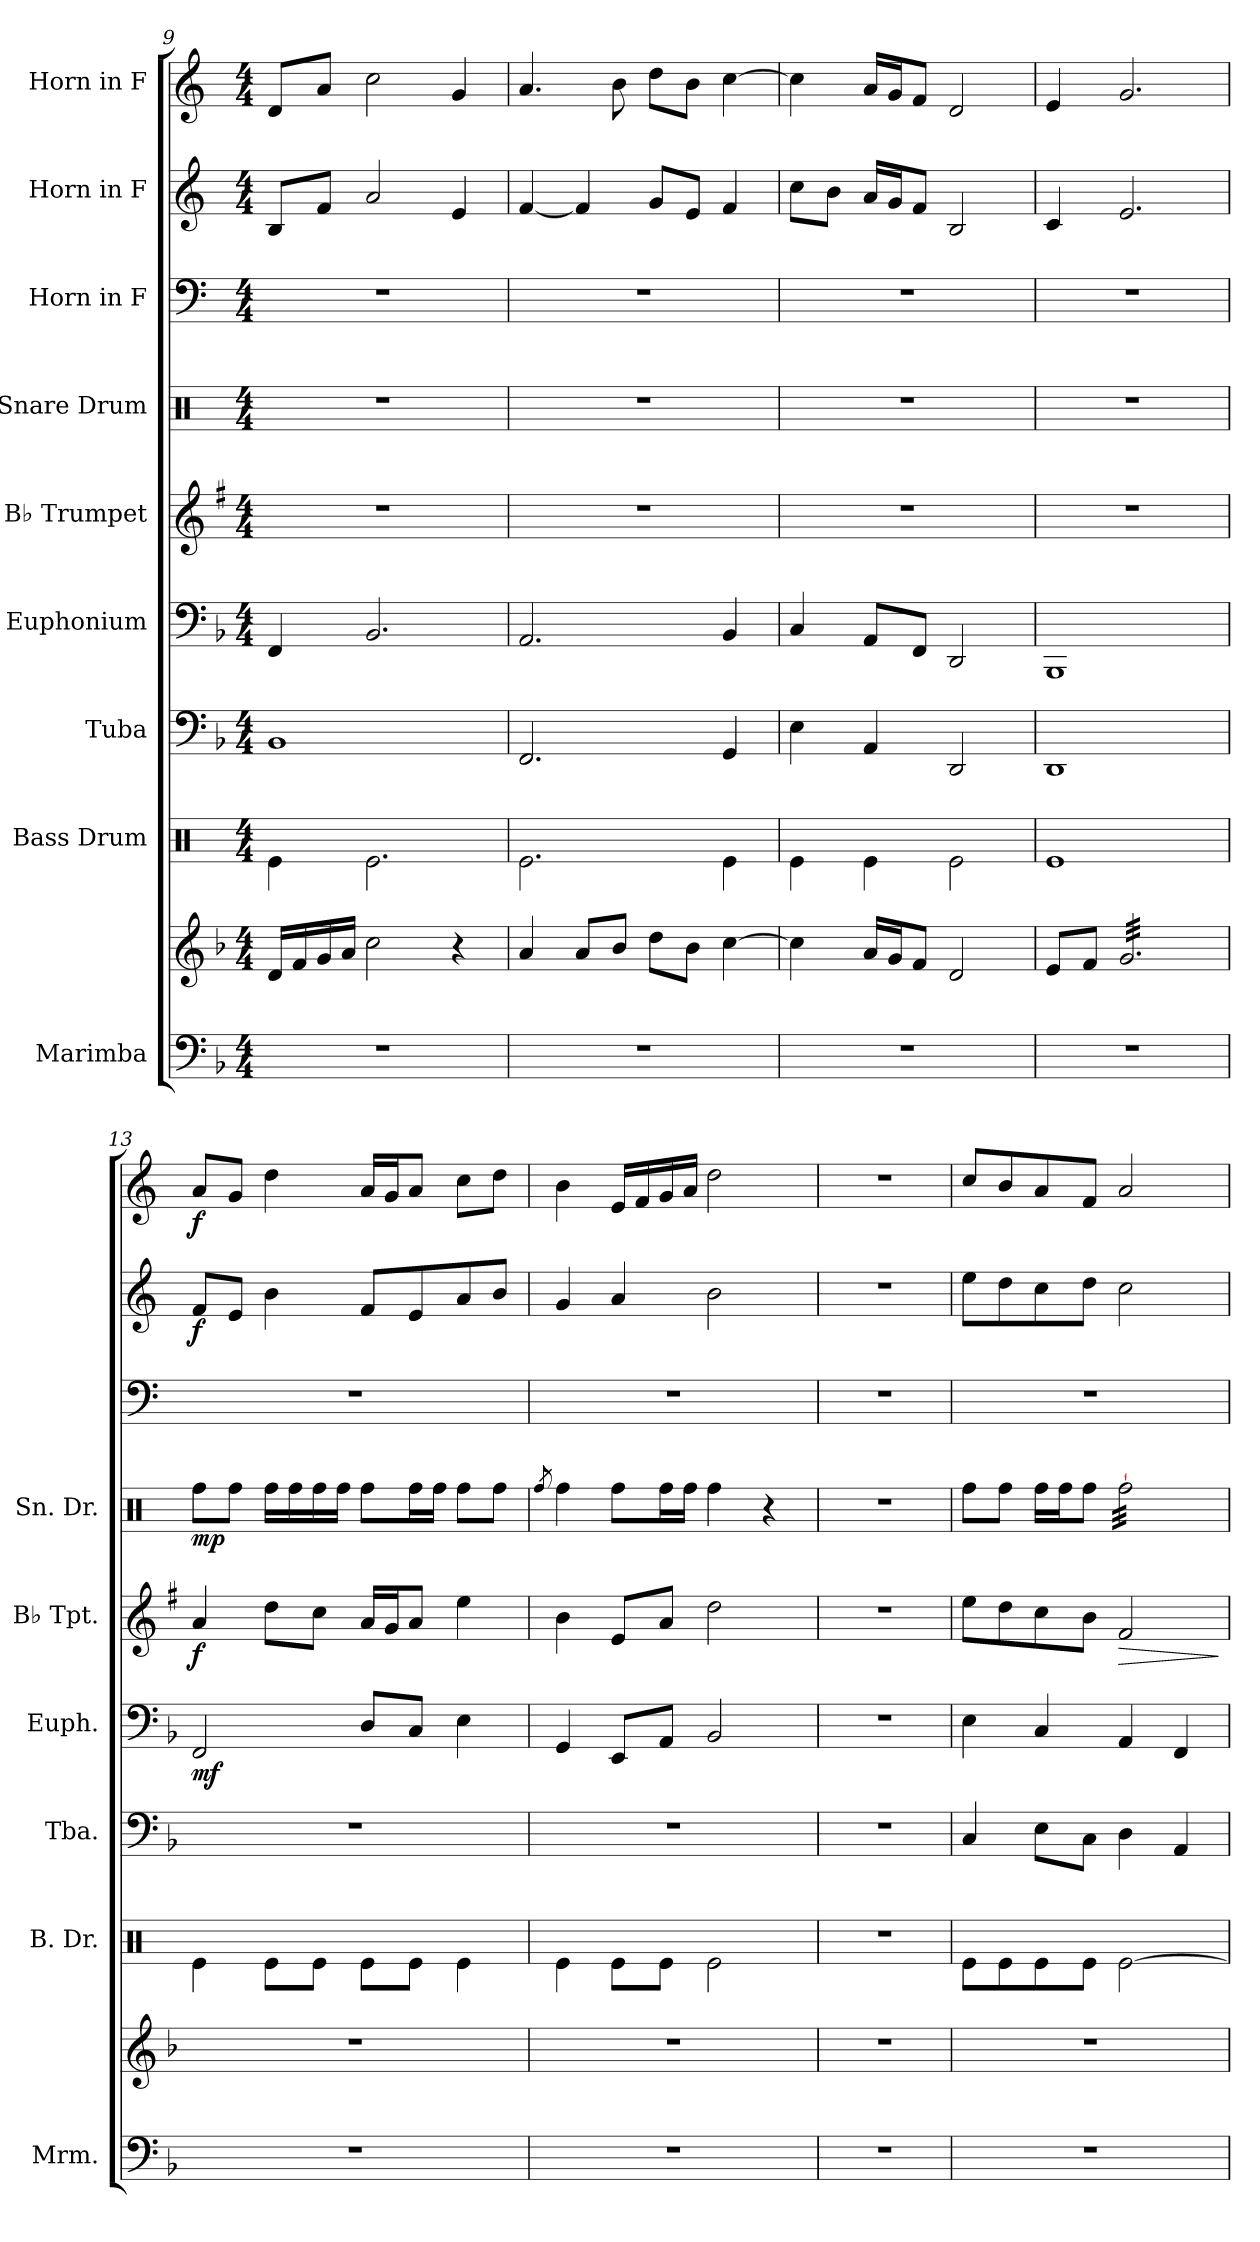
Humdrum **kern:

**kern	**kern	**kern	**kern	**kern	**dynam	**kern	**dynam	**kern	**dynam	**kern	**kern	**dynam	**kern	**dynam
*part9	*part9	*part8	*part7	*part6	*part6	*part5	*part5	*part4	*part4	*part3	*part2	*part2	*part1	*part1
*staff10	*staff9	*staff8	*staff7	*staff6	*staff6	*staff5	*staff5	*staff4	*staff4	*staff3	*staff2	*staff2	*staff1	*staff1
*I"Marimba	*	*I"Bass Drum	*I"Tuba	*I"Euphonium	*	*I"B♭ Trumpet	*	*I"Snare Drum	*	*I"Horn in F	*I"Horn in F	*	*I"Horn in F	*
*I'Mrm.	*	*I'B. Dr.	*I'Tba.	*I'Euph.	*	*I'B♭ Tpt.	*	*I'Sn. Dr.	*	*	*	*	*	*
*clefF4	*clefG2	*clefX	*clefF4	*clefF4	*	*clefG2	*	*clefX	*	*clefF4	*clefG2	*	*clefG2	*
*	*	*	*	*	*	*ITrd1c2	*	*	*	*ITrd4c7	*ITrd4c7	*	*ITrd4c7	*
*k[b-]	*k[b-]	*k[]	*k[b-]	*k[b-]	*	*k[b-]	*	*k[]	*	*k[b-]	*k[b-]	*	*k[b-]	*
*M4/4	*M4/4	*M4/4	*M4/4	*M4/4	*	*M4/4	*	*M4/4	*	*M4/4	*M4/4	*	*M4/4	*
=9	=9	=9	=9	=9	=9	=9	=9	=9	=9	=9	=9	=9	=9	=9
1r	16d/LL	4Re\	1BB-	4FF/	.	1r	.	1r	.	1r	8E/L	.	8G/L	.
.	16f/	.	.	.	.	.	.	.	.	.	.	.	.	.
.	16g/	.	.	.	.	.	.	.	.	.	8B-/J	.	8d/J	.
.	16a/JJ	.	.	.	.	.	.	.	.	.	.	.	.	.
.	2cc\	2.Re\	.	2.BB-/	.	.	.	.	.	.	2d/	.	2f\	.
.	4r	.	.	.	.	.	.	.	.	.	4A/	.	4c/	.
!!LO:PB:g=z
=10	=10	=10	=10	=10	=10	=10	=10	=10	=10	=10	=10	=10	=10	=10
1r	4a/	2.Re\	2.FF/	2.AA/	.	1r	.	1r	.	1r	[4B-/	.	4.d/	.
.	8a/L	.	.	.	.	.	.	.	.	.	4B-/]	.	.	.
.	8b-/J	.	.	.	.	.	.	.	.	.	.	.	8e\	.
.	8dd\L	.	.	.	.	.	.	.	.	.	8c/L	.	8g\L	.
.	8b-\J	.	.	.	.	.	.	.	.	.	8A/J	.	8e\J	.
.	[4cc\	4Re\	4GG/	4BB-/	.	.	.	.	.	.	4B-/	.	[4f\	.
=11	=11	=11	=11	=11	=11	=11	=11	=11	=11	=11	=11	=11	=11	=11
1r	4cc\]	4Re\	4E\	4C/	.	1r	.	1r	.	1r	8f\L	.	4f\]	.
.	.	.	.	.	.	.	.	.	.	.	8e\J	.	.	.
.	16a/LL	4Re\	4AA/	8AA/L	.	.	.	.	.	.	16d/LL	.	16d/LL	.
.	16g/J	.	.	.	.	.	.	.	.	.	16c/J	.	16c/J	.
.	8f/J	.	.	8FF/J	.	.	.	.	.	.	8B-/J	.	8B-/J	.
.	2d/	2Re\	2DD/	2DD/	.	.	.	.	.	.	2E/	.	2G/	.
=12	=12	=12	=12	=12	=12	=12	=12	=12	=12	=12	=12	=12	=12	=12
1r	8e/L	1Re	1DD	1BBB-	.	1r	.	1r	.	1r	4F/	.	4A/	.
.	8f/J	.	.	.	.	.	.	.	.	.	.	.	.	.
*	*tremolo	*	*	*	*	*	*	*	*	*	*	*	*	*
.	32g/LLL	.	.	.	.	.	.	.	.	.	2.A/	.	2.c/	.
.	32g/	.	.	.	.	.	.	.	.	.	.	.	.	.
.	32g/	.	.	.	.	.	.	.	.	.	.	.	.	.
.	32g/	.	.	.	.	.	.	.	.	.	.	.	.	.
.	32g/	.	.	.	.	.	.	.	.	.	.	.	.	.
.	32g/	.	.	.	.	.	.	.	.	.	.	.	.	.
.	32g/	.	.	.	.	.	.	.	.	.	.	.	.	.
.	32g/	.	.	.	.	.	.	.	.	.	.	.	.	.
.	32g/	.	.	.	.	.	.	.	.	.	.	.	.	.
.	32g/	.	.	.	.	.	.	.	.	.	.	.	.	.
.	32g/	.	.	.	.	.	.	.	.	.	.	.	.	.
.	32g/	.	.	.	.	.	.	.	.	.	.	.	.	.
.	32g/	.	.	.	.	.	.	.	.	.	.	.	.	.
.	32g/	.	.	.	.	.	.	.	.	.	.	.	.	.
.	32g/	.	.	.	.	.	.	.	.	.	.	.	.	.
.	32g/	.	.	.	.	.	.	.	.	.	.	.	.	.
.	32g/	.	.	.	.	.	.	.	.	.	.	.	.	.
.	32g/	.	.	.	.	.	.	.	.	.	.	.	.	.
.	32g/	.	.	.	.	.	.	.	.	.	.	.	.	.
.	32g/	.	.	.	.	.	.	.	.	.	.	.	.	.
.	32g/	.	.	.	.	.	.	.	.	.	.	.	.	.
.	32g/	.	.	.	.	.	.	.	.	.	.	.	.	.
.	32g/	.	.	.	.	.	.	.	.	.	.	.	.	.
.	32g/JJJ	.	.	.	.	.	.	.	.	.	.	.	.	.
*	*Xtremolo	*	*	*	*	*	*	*	*	*	*	*	*	*
=13	=13	=13	=13	=13	=13	=13	=13	=13	=13	=13	=13	=13	=13	=13
!	!	!	!	!	!LO:DY:b	!	!LO:DY:b	!	!LO:DY:b	!	!	!LO:DY:b	!	!LO:DY:b
1r	1r	4Re\	1r	2FF/	mf	4g/	f	8Rff\L	mp	1r	8B-/L	f	8d/L	f
.	.	.	.	.	.	.	.	8Rff\J	.	.	8A/J	.	8c/J	.
.	.	8Re\L	.	.	.	8cc\L	.	16Rff\LL	.	.	4e\	.	4g\	.
.	.	.	.	.	.	.	.	16Rff\	.	.	.	.	.	.
.	.	8Re\J	.	.	.	8b-\J	.	16Rff\	.	.	.	.	.	.
.	.	.	.	.	.	.	.	16Rff\JJ	.	.	.	.	.	.
.	.	8Re\L	.	8D/L	.	16g/LL	.	8Rff\L	.	.	8B-/L	.	16d/LL	.
.	.	.	.	.	.	16f/J	.	.	.	.	.	.	16c/J	.
.	.	8Re\J	.	8C/J	.	8g/J	.	16Rff\L	.	.	8A/	.	8d/J	.
.	.	.	.	.	.	.	.	16Rff\JJ	.	.	.	.	.	.
.	.	4Re\	.	4E\	.	4dd\	.	8Rff\L	.	.	8d/	.	8f\L	.
.	.	.	.	.	.	.	.	8Rff\J	.	.	8e/J	.	8g\J	.
=14	=14	=14	=14	=14	=14	=14	=14	=14	=14	=14	=14	=14	=14	=14
.	.	.	.	.	.	.	.	8qRff/	.	.	.	.	.	.
1r	1r	4Re\	1r	4GG/	.	4a\	.	4Rff\	.	1r	4c/	.	4e\	.
.	.	8Re\L	.	8EE/L	.	8d/L	.	8Rff\L	.	.	4d/	.	16A/LL	.
.	.	.	.	.	.	.	.	.	.	.	.	.	16B-/	.
.	.	8Re\J	.	8AA/J	.	8g/J	.	16Rff\L	.	.	.	.	16c/	.
.	.	.	.	.	.	.	.	16Rff\JJ	.	.	.	.	16d/JJ	.
.	.	2Re\	.	2BB-/	.	2cc\	.	4Rff\	.	.	2e\	.	2g\	.
.	.	.	.	.	.	.	.	4r	.	.	.	.	.	.
=15	=15	=15	=15	=15	=15	=15	=15	=15	=15	=15	=15	=15	=15	=15
1r	1r	1r	1r	1r	.	1r	.	1r	.	1r	1r	.	1r	.
!!LO:PB:g=z
=16	=16	=16	=16	=16	=16	=16	=16	=16	=16	=16	=16	=16	=16	=16
1r	1r	8Re\L	4C/	4E\	.	8dd\L	.	8Rff\L	.	1r	8a\L	.	8f/L	.
.	.	8Re\	.	.	.	8cc\	.	8Rff\J	.	.	8g\	.	8e/	.
.	.	8Re\	8E\L	4C/	.	8b-\	.	16Rff\LL	.	.	8f\	.	8d/	.
.	.	.	.	.	.	.	.	16Rff\J	.	.	.	.	.	.
.	.	8Re\J	8C\J	.	.	8a\J	.	8Rff\J	.	.	8g\J	.	8B-/J	.
!	!	!	!	!	!	!	!LO:HP:b	!	!	!	!	!	!	!
*	*	*	*	*	*	*	*	*tremolo	*	*	*	*	*	*
.	.	[2Re\	4D\	4AA/	.	2e/	>	[32Rff\LLL	.	.	2f\	.	2d/	.
.	.	.	.	.	.	.	.	32Rff\	.	.	.	.	.	.
.	.	.	.	.	.	.	.	32Rff\	.	.	.	.	.	.
.	.	.	.	.	.	.	.	32Rff\	.	.	.	.	.	.
.	.	.	.	.	.	.	.	32Rff\	.	.	.	.	.	.
.	.	.	.	.	.	.	.	32Rff\	.	.	.	.	.	.
.	.	.	.	.	.	.	.	32Rff\	.	.	.	.	.	.
.	.	.	.	.	.	.	.	32Rff\	.	.	.	.	.	.
.	.	.	4AA/	4FF/	.	.	.	32Rff\	.	.	.	.	.	.
.	.	.	.	.	.	.	.	32Rff\	.	.	.	.	.	.
.	.	.	.	.	.	.	.	32Rff\	.	.	.	.	.	.
.	.	.	.	.	.	.	.	32Rff\	.	.	.	.	.	.
.	.	.	.	.	.	.	.	32Rff\	.	.	.	.	.	.
.	.	.	.	.	.	.	.	32Rff\	.	.	.	.	.	.
.	.	.	.	.	.	.	.	32Rff\	.	.	.	.	.	.
.	.	.	.	.	.	.	.	32Rff\JJJ	.	.	.	.	.	.
*	*	*	*	*	*	*	*	*Xtremolo	*	*	*	*	*	*
.	.	.	.	.	.	.	]	.	.	.	.	.	.	.
=	=	=	=	=	=	=	=	=	=	=	=	=	=	=
*-	*-	*-	*-	*-	*-	*-	*-	*-	*-	*-	*-	*-	*-	*-
